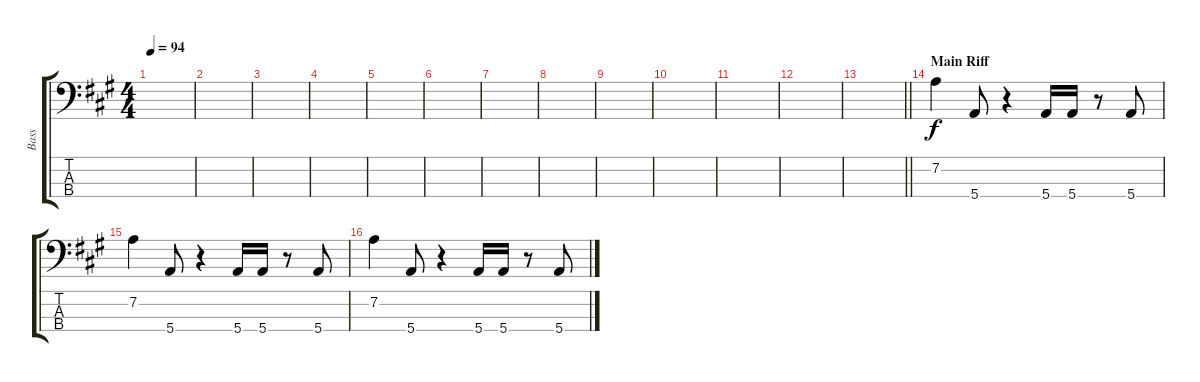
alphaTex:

\track ("Bass" "Bass") {instrument electricbassfinger}
\staff {score tabs}
\tuning (G2 D2 A1 E1) {hide}
\ts (4 4)
\tempo 94
\clef f4
\ks a
|
|
|
|
|
|
|
|
|
|
|
|
\barLineRight lightlight
|
\section ("" "Main Riff")
7.2.4 5.4.8 r.4 5.4.16 5.4.16 r.8 5.4.8 |
7.2.4 5.4.8 r.4 5.4.16 5.4.16 r.8 5.4.8 |
7.2.4 5.4.8 r.4 5.4.16 5.4.16 r.8 5.4.8
